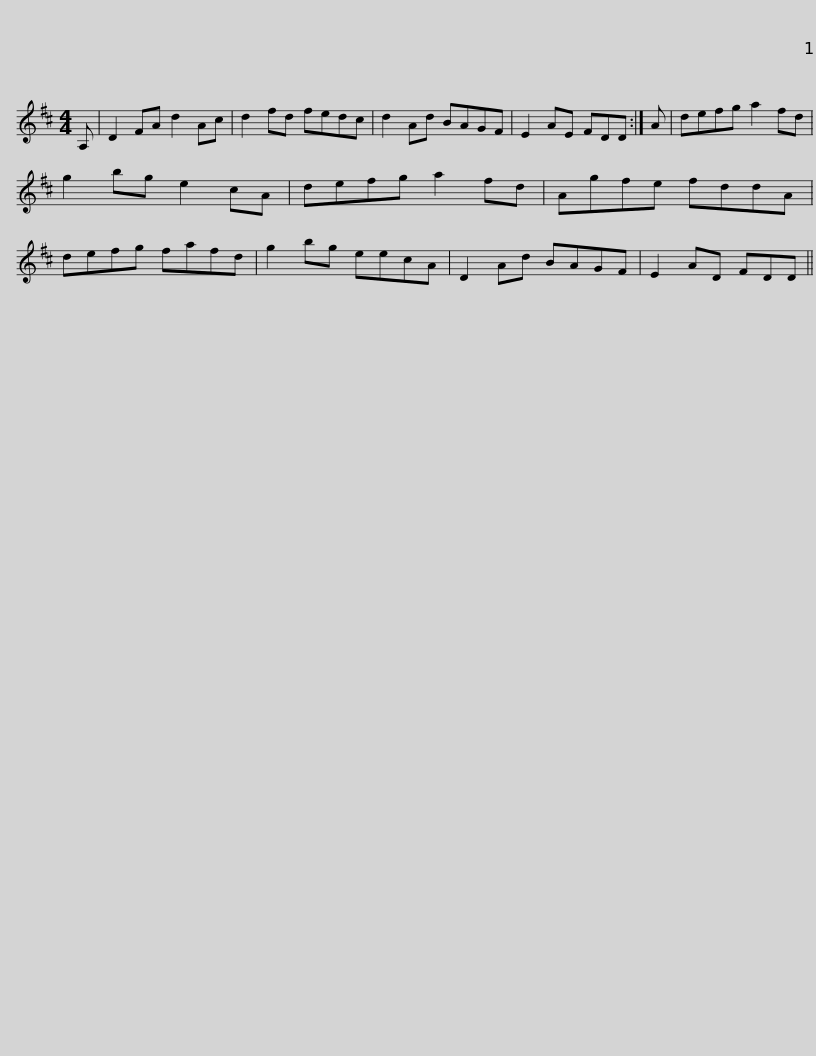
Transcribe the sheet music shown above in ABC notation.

X:1
L:1/8
M:4/4
I:linebreak $
K:D
V:1 treble
V:1
 A, | D2 FA d2 Ac | d2 fd fedc | d2 Ad BAGF | E2 AE FDD :| %5
 A | defg a2 fd |$ g2 bg e2 cA | defg a2 fd | Agfe fddA | %10
 defg fafd | g2 bg eecA | D2 Ad BAGF |$ E2 AD FDD || %14
